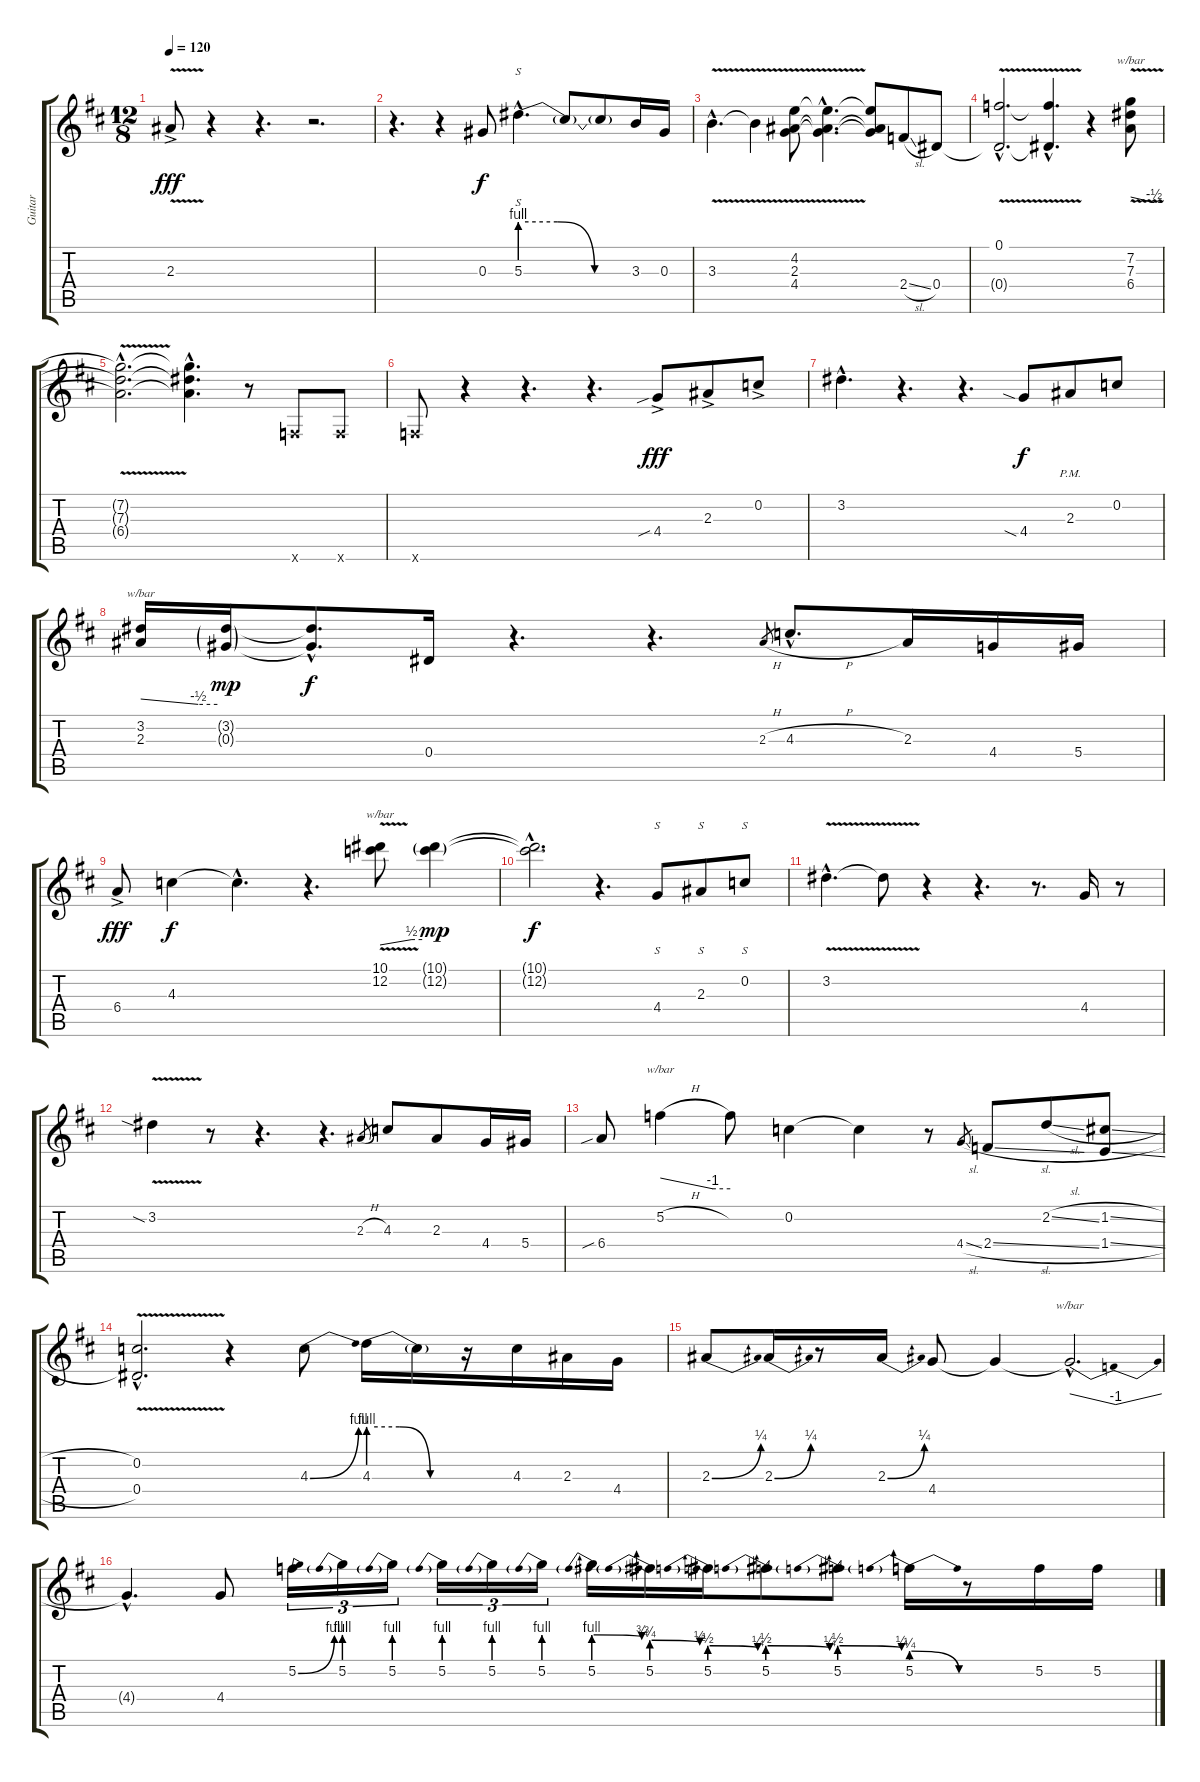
\track ("Guitar " "Guitar ") {instrument distortionguitar}
\staff {score tabs}
\tuning (F4 C4 Ab3 Eb3 Bb2 F2) {hide}
\ts (12 8)
\tempo 120
\clef g2
\ks d
2.3{v ac}.8{dy fff} r.4 r.4{d} r.2{d} |
r.4{d} r.4 0.3.8{dy f} 5.3{be (custom 0 4 20 4 40 0 60 0) hac}.4{s d} 5.3{t}.8 5.3{t}.8 3.3.16 0.3.16 |
3.3{v hac}.4{d} 3.3{t}.4 (4.2{v} 2.3 4.4).8 (4.2{hac t} 2.3{hac t} 4.4{hac t}).4{d} (4.2{t} 2.3{t} 4.4{t}).8 2.4{sl}.8 0.4.8 |
(0.1{v hac} 0.4{hac t}).2{d} (0.1{hac t} 0.4{hac t}).4{d} r.4 (7.2{v} 7.3 6.4).8{tbe (custom default 0 0 45 -2 60 -2)} |
(7.2{hac t} 7.3{hac t} 6.4{hac t}).2{d} (7.2{hac t} 7.3{hac t} 6.4{hac t}).4{d} r.8 0.6{x}.8 0.6{x}.8 |
0.6{x}.8 r.4 r.4{d} r.4{d} 4.4{sib ac}.8{dy fff} 2.3{ac}.8 0.2{ac}.8 |
3.2{hac}.4{d} r.4{d} r.4{d} 4.4{sia}.8{dy f} 2.3{pm}.8 0.2.8 |
(3.2 2.3).16{tbe (custom default 0 0 45 -2 60 -2)} (3.2{g} 0.3{g}).16{dy mp} (3.2{hac t} 0.3{hac t}).8{d dy f} 0.4.16 r.4{d} r.4{d} 2.3{h}.8{gr} 4.3{h hac}.8{d} 2.3.16 4.4.16 5.4.16 |
6.4{ac}.8{dy fff} 4.3.4{dy f} 4.3{hac t}.4{d} r.4{d} (10.1{v} 12.2).8{tbe (custom default 0 0 45 2 60 2)} (10.1{g} 12.2{g}).4{dy mp} |
(10.1{hac t} 12.2{hac t}).2{d dy f} r.4{d} 4.4.8{s} 2.3.8{s} 0.2.8{s} |
3.2{v hac}.4{d} 3.2{t}.8 r.4 r.4{d} r.8{d} 4.4.16 r.8 |
3.2{v sia}.4 r.8 r.4{d} r.4{d} 2.3{h}.8{gr} 4.3.8 2.3.8 4.4.16 5.4.16 |
6.4{sib}.8 5.2{h}.4{tbe (custom default 0 0 45 -4 60 -4)} 5.2{t}.8 0.2.4 0.2{t}.4 r.8 4.4{sl}.8{gr} 2.4{sl}.8 2.2{sl}.8 (1.2{sl} 1.4{sl}).8 |
(0.2{v hac} 0.4{hac}).2{d} r.4 4.3{be (bend 0 0 60 4)}.8 4.3{be (custom 0 4 20 4 40 0 60 0)}.16 4.3{t}.16 r.16 4.3.16 2.3.16 4.4.16 |
2.3{be (bend 0 0 60 1)}.8 2.3{be (bend 0 0 60 1)}.16 r.8 2.3{be (bend 0 0 60 1)}.16 4.4.8 4.4{t}.4 4.4{hac t}.2{d tbe (dip default 0 0 30 -4 60 0)} |
4.4{hac t}.4{d} 4.4.8 5.2{be (bend 0 0 60 4)}.16{tu (3 2)} 5.2{be (prebend 0 4 60 4)}.16{tu (3 2)} 5.2{be (prebend 0 4 60 4)}.16{tu (3 2)} 5.2{be (prebend 0 4 60 4)}.16{tu (3 2)} 5.2{be (prebend 0 4 60 4)}.16{tu (3 2)} 5.2{be (prebend 0 4 60 4)}.16{tu (3 2)} 5.2{be (prebendrelease 0 4 60 3)}.16 5.2{be (prebendrelease 0 3 60 2)}.16 5.2{be (prebendrelease 0 2 60 1)}.16 5.2{be (prebendrelease 0 2 60 1)}.8 5.2{be (prebendrelease 0 2 60 1)}.8 5.2{be (prebendrelease 0 1 60 0)}.16 r.8 5.2.16 5.2.16
